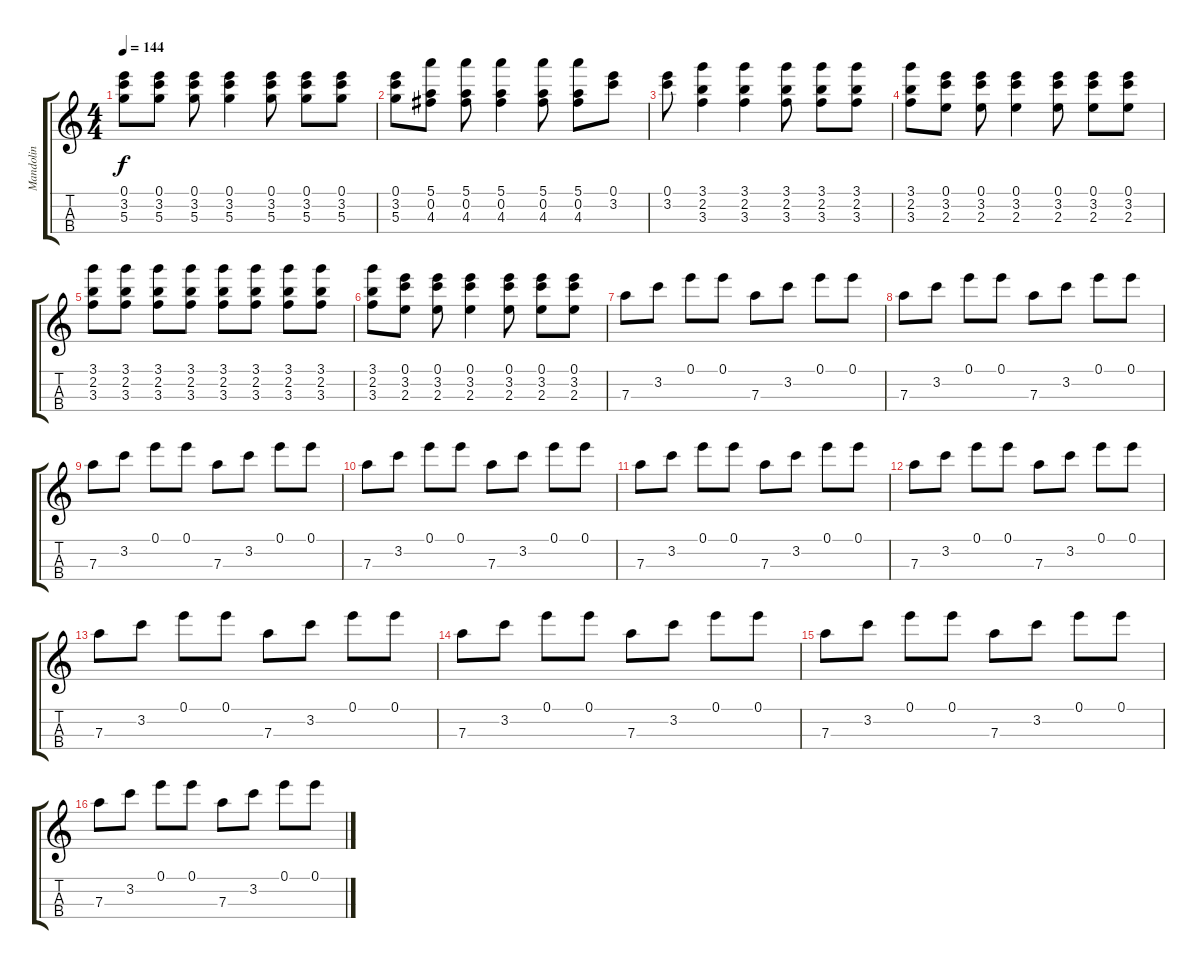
\track ("Mandolin" "Mandolin") {instrument banjo}
\staff {score tabs}
\tuning (E5 A4 D4 G3) {hide}
\displaytranspose 12
\ts (4 4)
\tempo 144
\clef g2
\ks c
(0.1 3.2 5.3).8{dy f} (0.1 3.2 5.3).8 (0.1 3.2 5.3).8 (0.1 3.2 5.3).4 (0.1 3.2 5.3).8 (0.1 3.2 5.3).8 (0.1 3.2 5.3).8 |
(0.1 3.2 5.3).8 (5.1 0.2 4.3).8 (5.1 0.2 4.3).8 (5.1 0.2 4.3).4 (5.1 0.2 4.3).8 (5.1 0.2 4.3).8 (0.1 3.2).8 |
(0.1 3.2).8 (3.1 2.2 3.3).4 (3.1 2.2 3.3).4 (3.1 2.2 3.3).8 (3.1 2.2 3.3).8 (3.1 2.2 3.3).8 |
(3.1 2.2 3.3).8 (0.1 3.2 2.3).8 (0.1 3.2 2.3).8 (0.1 3.2 2.3).4 (0.1 3.2 2.3).8 (0.1 3.2 2.3).8 (0.1 3.2 2.3).8 |
(3.1 2.2 3.3).8 (3.1 2.2 3.3).8 (3.1 2.2 3.3).8 (3.1 2.2 3.3).8 (3.1 2.2 3.3).8 (3.1 2.2 3.3).8 (3.1 2.2 3.3).8 (3.1 2.2 3.3).8 |
(3.1 2.2 3.3).8 (0.1 3.2 2.3).8 (0.1 3.2 2.3).8 (0.1 3.2 2.3).4 (0.1 3.2 2.3).8 (0.1 3.2 2.3).8 (0.1 3.2 2.3).8 |
7.3.8 3.2.8 0.1.8 0.1.8 7.3.8 3.2.8 0.1.8 0.1.8 |
7.3.8 3.2.8 0.1.8 0.1.8 7.3.8 3.2.8 0.1.8 0.1.8 |
7.3.8 3.2.8 0.1.8 0.1.8 7.3.8 3.2.8 0.1.8 0.1.8 |
7.3.8 3.2.8 0.1.8 0.1.8 7.3.8 3.2.8 0.1.8 0.1.8 |
7.3.8 3.2.8 0.1.8 0.1.8 7.3.8 3.2.8 0.1.8 0.1.8 |
7.3.8 3.2.8 0.1.8 0.1.8 7.3.8 3.2.8 0.1.8 0.1.8 |
7.3.8 3.2.8 0.1.8 0.1.8 7.3.8 3.2.8 0.1.8 0.1.8 |
7.3.8 3.2.8 0.1.8 0.1.8 7.3.8 3.2.8 0.1.8 0.1.8 |
7.3.8 3.2.8 0.1.8 0.1.8 7.3.8 3.2.8 0.1.8 0.1.8 |
7.3.8 3.2.8 0.1.8 0.1.8 7.3.8 3.2.8 0.1.8 0.1.8
